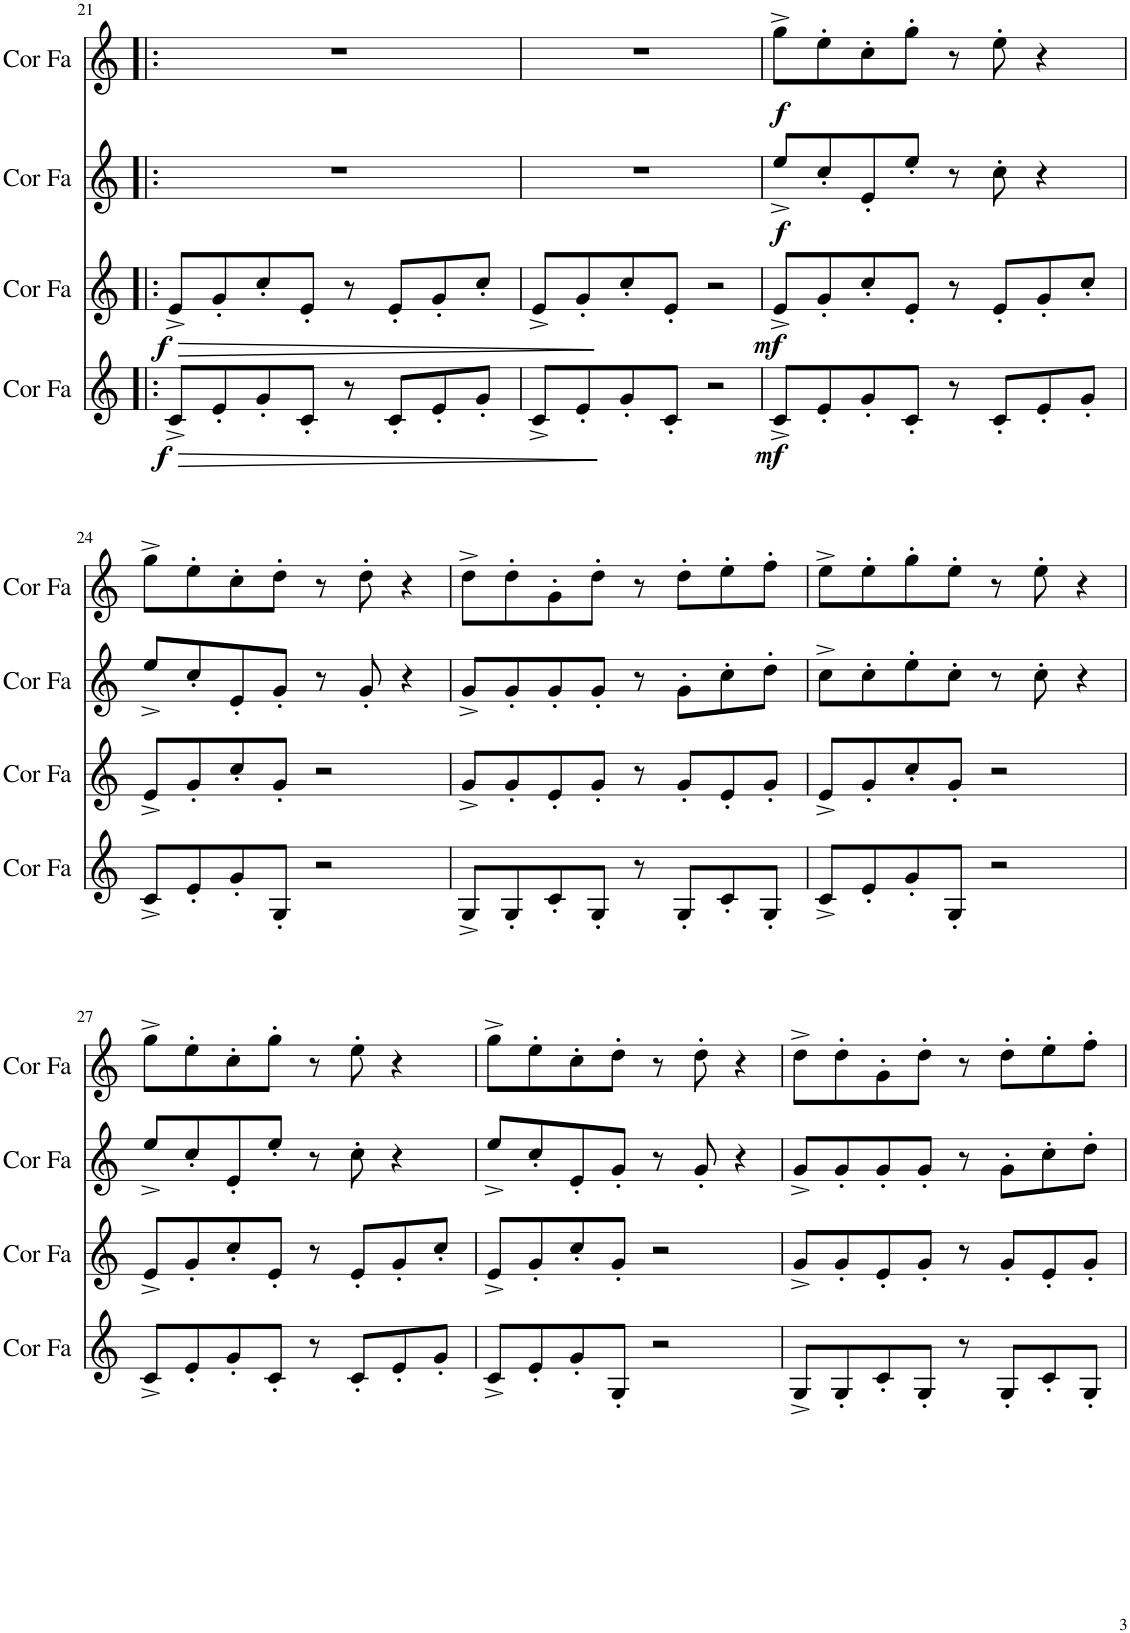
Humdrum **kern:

**kern	**dynam	**kern	**dynam	**kern	**dynam	**kern	**dynam
*part4	*part4	*part3	*part3	*part2	*part2	*part1	*part1
*staff4	*staff4	*staff3	*staff3	*staff2	*staff2	*staff1	*staff1
*I"Cor en Fa	*	*I"Cor en Fa	*	*I"Cor en Fa	*	*I"Cor en Fa	*
*I'Cor Fa	*	*I'Cor Fa	*	*I'Cor Fa	*	*I'Cor Fa	*
!!LO:PB:g=z
*clefG2	*	*clefG2	*	*clefG2	*	*clefG2	*
*Trd4c7	*	*Trd4c7	*	*Trd4c7	*	*Trd4c7	*
*k[]	*	*k[]	*	*k[]	*	*k[]	*
*M4/4	*	*M4/4	*	*M4/4	*	*M4/4	*
=21!|:	=21!|:	=21!|:	=21!|:	=21!|:	=21!|:	=21!|:	=21!|:
!	!LO:HP:b	!	!LO:HP:b	!	!	!	!
!	!LO:DY:n=1:b	!	!LO:DY:n=1:b	!	!	!	!
8c^/L	> f	8e^/L	> f	1r	.	1r	.
8e'/	.	8g'/	.	.	.	.	.
8g'/	.	8cc'/	.	.	.	.	.
8c'/J	.	8e'/J	.	.	.	.	.
8r	.	8r	.	.	.	.	.
8c'/L	.	8e'/L	.	.	.	.	.
8e'/	.	8g'/	.	.	.	.	.
8g'/J	.	8cc'/J	.	.	.	.	.
.	]	.	]	.	.	.	.
=22	=22	=22	=22	=22	=22	=22	=22
8c^/L	.	8e^/L	.	1r	.	1r	.
8e'/	.	8g'/	.	.	.	.	.
8g'/	.	8cc'/	.	.	.	.	.
8c'/J	.	8e'/J	.	.	.	.	.
2r	.	2r	.	.	.	.	.
=23	=23	=23	=23	=23	=23	=23	=23
!	!LO:DY:b	!	!LO:DY:b	!	!LO:DY:b	!	!LO:DY:b
8c^/L	mf	8e^/L	mf	8ee^/L	f	8gg^\L	f
8e'/	.	8g'/	.	8cc'/	.	8ee'\	.
8g'/	.	8cc'/	.	8e'/	.	8cc'\	.
8c'/J	.	8e'/J	.	8ee'/J	.	8gg'\J	.
8r	.	8r	.	8r	.	8r	.
8c'/L	.	8e'/L	.	8cc'\	.	8ee'\	.
8e'/	.	8g'/	.	4r	.	4r	.
8g'/J	.	8cc'/J	.	.	.	.	.
!!LO:LB:g=z
=24	=24	=24	=24	=24	=24	=24	=24
8c^/L	.	8e^/L	.	8ee^/L	.	8gg^\L	.
8e'/	.	8g'/	.	8cc'/	.	8ee'\	.
8g'/	.	8cc'/	.	8e'/	.	8cc'\	.
8G'/J	.	8g'/J	.	8g'/J	.	8dd'\J	.
2r	.	2r	.	8r	.	8r	.
.	.	.	.	8g'/	.	8dd'\	.
.	.	.	.	4r	.	4r	.
=25	=25	=25	=25	=25	=25	=25	=25
8G^/L	.	8g^/L	.	8g^/L	.	8dd^\L	.
8G'/	.	8g'/	.	8g'/	.	8dd'\	.
8c'/	.	8e'/	.	8g'/	.	8g'\	.
8G'/J	.	8g'/J	.	8g'/J	.	8dd'\J	.
8r	.	8r	.	8r	.	8r	.
8G'/L	.	8g'/L	.	8g'\L	.	8dd'\L	.
8c'/	.	8e'/	.	8cc'\	.	8ee'\	.
8G'/J	.	8g'/J	.	8dd'\J	.	8ff'\J	.
=26	=26	=26	=26	=26	=26	=26	=26
8c^/L	.	8e^/L	.	8cc^\L	.	8ee^\L	.
8e'/	.	8g'/	.	8cc'\	.	8ee'\	.
8g'/	.	8cc'/	.	8ee'\	.	8gg'\	.
8G'/J	.	8g'/J	.	8cc'\J	.	8ee'\J	.
2r	.	2r	.	8r	.	8r	.
.	.	.	.	8cc'\	.	8ee'\	.
.	.	.	.	4r	.	4r	.
!!LO:LB:g=z
=27	=27	=27	=27	=27	=27	=27	=27
8c^/L	.	8e^/L	.	8ee^/L	.	8gg^\L	.
8e'/	.	8g'/	.	8cc'/	.	8ee'\	.
8g'/	.	8cc'/	.	8e'/	.	8cc'\	.
8c'/J	.	8e'/J	.	8ee'/J	.	8gg'\J	.
8r	.	8r	.	8r	.	8r	.
8c'/L	.	8e'/L	.	8cc'\	.	8ee'\	.
8e'/	.	8g'/	.	4r	.	4r	.
8g'/J	.	8cc'/J	.	.	.	.	.
=28	=28	=28	=28	=28	=28	=28	=28
8c^/L	.	8e^/L	.	8ee^/L	.	8gg^\L	.
8e'/	.	8g'/	.	8cc'/	.	8ee'\	.
8g'/	.	8cc'/	.	8e'/	.	8cc'\	.
8G'/J	.	8g'/J	.	8g'/J	.	8dd'\J	.
2r	.	2r	.	8r	.	8r	.
.	.	.	.	8g'/	.	8dd'\	.
.	.	.	.	4r	.	4r	.
=29	=29	=29	=29	=29	=29	=29	=29
8G^/L	.	8g^/L	.	8g^/L	.	8dd^\L	.
8G'/	.	8g'/	.	8g'/	.	8dd'\	.
8c'/	.	8e'/	.	8g'/	.	8g'\	.
8G'/J	.	8g'/J	.	8g'/J	.	8dd'\J	.
8r	.	8r	.	8r	.	8r	.
8G'/L	.	8g'/L	.	8g'\L	.	8dd'\L	.
8c'/	.	8e'/	.	8cc'\	.	8ee'\	.
8G'/J	.	8g'/J	.	8dd'\J	.	8ff'\J	.
=	=	=	=	=	=	=	=
*-	*-	*-	*-	*-	*-	*-	*-
